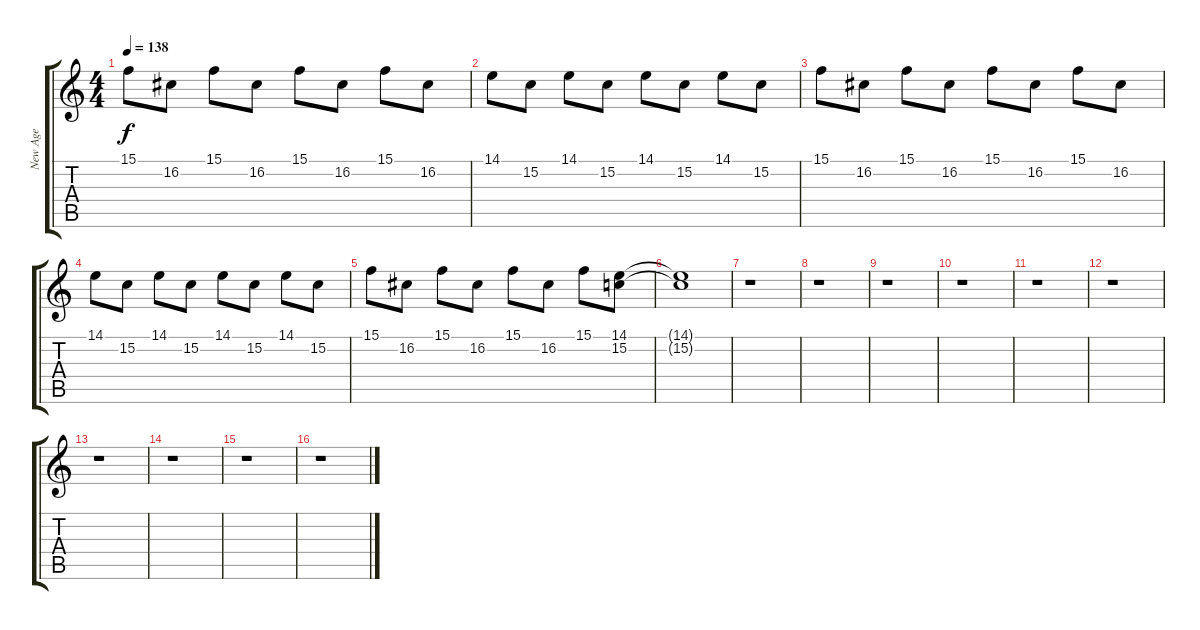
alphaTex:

\track ("New Age" "New Age") {instrument pad1newage}
\staff {score tabs}
\tuning (D4 A3 F3 C3 G2 D2) {hide}
\ts (4 4)
\tempo 138
\clef g2
\ks c
15.1.8{dy f} 16.2.8 15.1.8 16.2.8 15.1.8 16.2.8 15.1.8 16.2.8 |
14.1.8 15.2.8 14.1.8 15.2.8 14.1.8 15.2.8 14.1.8 15.2.8 |
15.1.8 16.2.8 15.1.8 16.2.8 15.1.8 16.2.8 15.1.8 16.2.8 |
14.1.8 15.2.8 14.1.8 15.2.8 14.1.8 15.2.8 14.1.8 15.2.8 |
15.1.8 16.2.8 15.1.8 16.2.8 15.1.8 16.2.8 15.1.8 (14.1 15.2).8 |
(14.1{t} 15.2{t}).1 |
r.1 |
r.1 |
r.1 |
r.1 |
r.1 |
r.1 |
r.1 |
r.1 |
r.1 |
r.1
